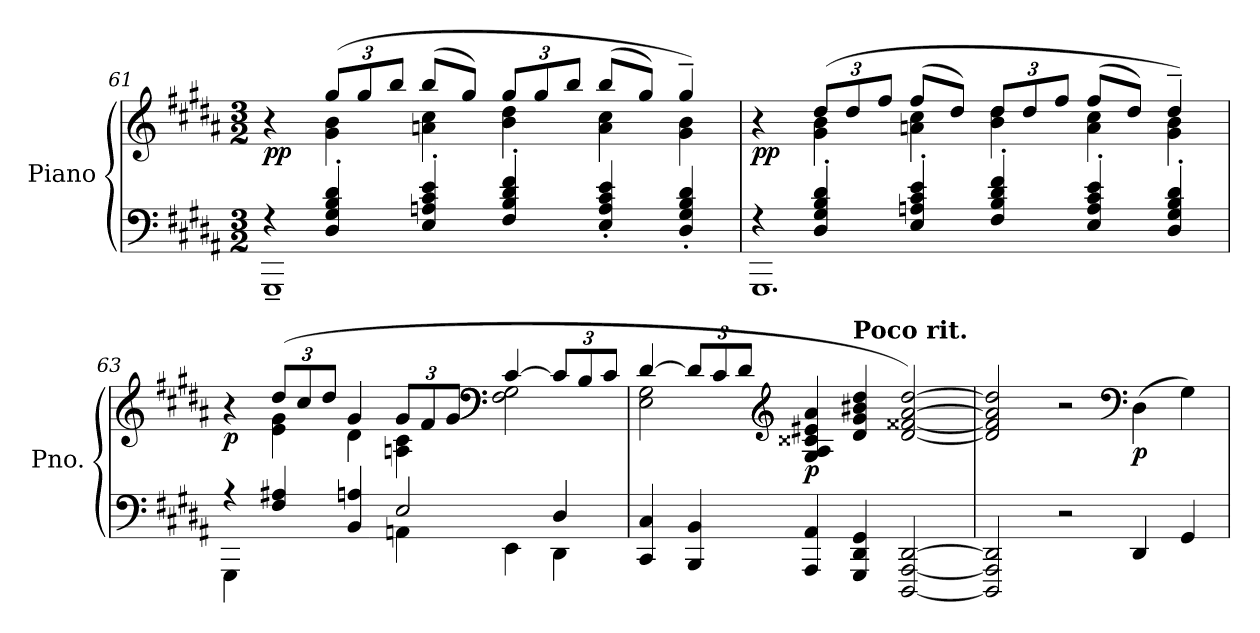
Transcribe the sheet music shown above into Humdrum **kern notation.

**kern	**kern	**dynam
*part1	*part1	*part1
*staff2	*staff1	*staff1/2
*I"Piano	*	*
*I'Pno.	*	*
*clefF4	*clefG2	*
*k[f#c#g#d#a#]	*k[f#c#g#d#a#]	*
*M3/2	*M3/2	*
=61	=61	=61
*^	*^	*
!	!	!	!	!LO:DY:b
4r	1GGG#~	4r	4ryy	pp
*	*	*Xbrackettup	*	*
4D#/' 4G#/' 4B/' 4d#/'	.	(>12gg#/L	4g#\ 4b\	.
.	.	12gg#/	.	.
.	.	12bb/J	.	.
4E/' 4An/' 4c#/' 4e/'	.	(>8bb/L	4an\ 4cc#\	.
.	.	8gg#/J)	.	.
4F#/' 4B/' 4d#/' 4f#/'	.	12gg#/L	4b\ 4dd#\	.
.	.	12gg#/	.	.
.	.	12bb/J	.	.
4E/' 4A/' 4c#/' 4e/'	2ryy	(>8bb/L	4a\ 4cc#\	.
.	.	8gg#/J)	.	.
4D#/' 4G#/' 4B/' 4d#/'	.	4gg#~/)	4g#\ 4b\	.
!!LO:LB:g=z	!!
=62	=62	=62	=62	=62
!	!	!	!	!LO:DY:b
4r	1.GGG#	4r	4ryy	pp
4D#/' 4G#/' 4B/' 4d#/'	.	(>12dd#/L	4g#\ 4b\	.
.	.	12dd#/	.	.
.	.	12ff#/J	.	.
4E/' 4An/' 4c#/' 4e/'	.	(>8ff#/L	4an\ 4cc#\	.
.	.	8dd#/J)	.	.
4F#/' 4B/' 4d#/' 4f#/'	.	12dd#/L	4b\ 4dd#\	.
.	.	12dd#/	.	.
.	.	12ff#/J	.	.
4E/' 4A/' 4c#/' 4e/'	.	(>8ff#/L	4a\ 4cc#\	.
.	.	8dd#/J)	.	.
4D#/' 4G#/' 4B/' 4d#/'	.	4dd#~/)	4g#\ 4b\	.
=63	=63	=63	=63	=63
!	!	!	!	!LO:DY:b
4r	4GGG#\	4r	4ryy	p
4F#/ 4A#X/	2ryy	(>12dd#/L	4e\ 4g#\	.
.	.	12cc#/	.	.
.	.	12dd#/J	.	.
4BB/ 4An/	.	4g#/	4d#\	.
2E/	4AAn\	12g#/L	4An\ 4c#\	.
.	.	12f#/	.	.
.	.	12g#/J	.	.
*	*	*clefF4	*	*
.	4EE\	[4c#/	2F#\ 2G#\	.
4D#/	4DD#\	12c#/L]	.	.
.	.	12B/	.	.
.	.	12c#/J	.	.
*v	*v	*	*	*
=64	=64	=64	=64
4CC#/ 4C#/	[4d#/	2E\ 2G#\	.
4BBB/ 4BB/	12d#/L]	.	.
.	12c#/	.	.
.	12d#/J	.	.
*	*clefG2	*	*
!	!	!	!LO:DY:b
4AAA#/ 4AA#/	4G#/ 4A#/ 4c##X/ 4e#X/ 4a#/	1ryy	p
!	!LO:TX:a:B:t=Poco rit.	!	!
4GGG#/ 4DD#/ 4GG#/	4d#/ 4g#/ 4b#X/ 4dd#/	.	.
[2DDD#/ [2AAA#/ [2DD#/	[2d#/ [2f##X/ [2a#/ [2dd#/)	.	.
*	*v	*v	*
!!LO:LB:g=z
=65	=65	=65
2DDD#/] 2AAA#/] 2DD#/]	2d#/] 2f##/] 2a#/] 2dd#/]	.
2r	2r	.
*	*clefF4	*
!	!	!LO:DY:b
4DD#/	(>4D#\	p
4GG#/	4G#\)	.
=	=	=
*-	*-	*-
